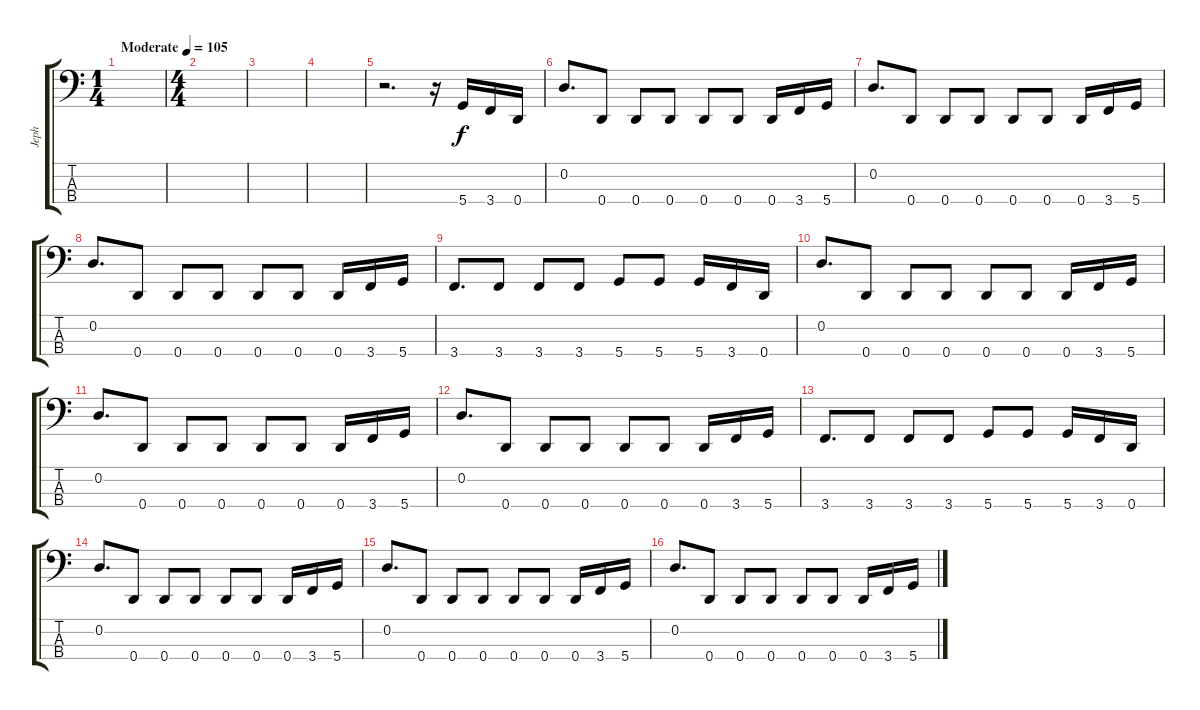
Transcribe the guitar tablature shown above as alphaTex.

\track ("Jeph" "Jeph") {instrument electricbassfinger}
\staff {score tabs}
\tuning (G2 D2 A1 D1) {hide}
\ts (1 4)
\tempo (105 "Moderate")
\clef f4
\ks c
|
\ts (4 4)
|
|
|
r.2{d} r.16 5.4.16 3.4.16 0.4.16 |
0.2.8{d} 0.4.8 0.4.8 0.4.8 0.4.8 0.4.8 0.4.16 3.4.16 5.4.16 |
0.2.8{d} 0.4.8 0.4.8 0.4.8 0.4.8 0.4.8 0.4.16 3.4.16 5.4.16 |
0.2.8{d} 0.4.8 0.4.8 0.4.8 0.4.8 0.4.8 0.4.16 3.4.16 5.4.16 |
3.4.8{d} 3.4.8 3.4.8 3.4.8 5.4.8 5.4.8 5.4.16 3.4.16 0.4.16 |
0.2.8{d} 0.4.8 0.4.8 0.4.8 0.4.8 0.4.8 0.4.16 3.4.16 5.4.16 |
0.2.8{d} 0.4.8 0.4.8 0.4.8 0.4.8 0.4.8 0.4.16 3.4.16 5.4.16 |
0.2.8{d} 0.4.8 0.4.8 0.4.8 0.4.8 0.4.8 0.4.16 3.4.16 5.4.16 |
3.4.8{d} 3.4.8 3.4.8 3.4.8 5.4.8 5.4.8 5.4.16 3.4.16 0.4.16 |
0.2.8{d} 0.4.8 0.4.8 0.4.8 0.4.8 0.4.8 0.4.16 3.4.16 5.4.16 |
0.2.8{d} 0.4.8 0.4.8 0.4.8 0.4.8 0.4.8 0.4.16 3.4.16 5.4.16 |
0.2.8{d} 0.4.8 0.4.8 0.4.8 0.4.8 0.4.8 0.4.16 3.4.16 5.4.16
